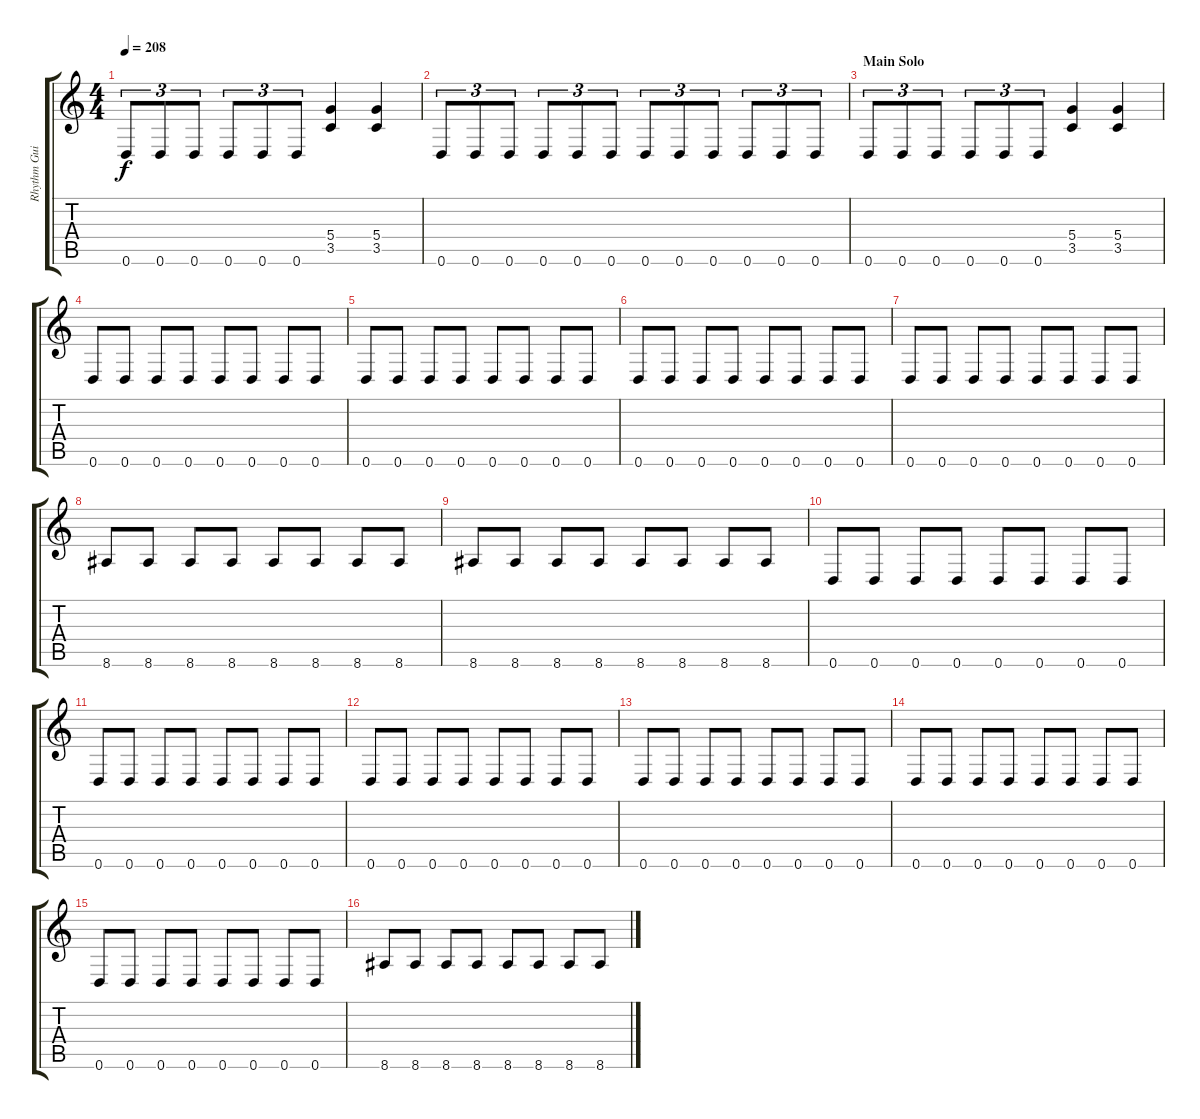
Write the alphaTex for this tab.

\track ("Rhythm Guitar" "Rhythm Gui") {instrument distortionguitar}
\staff {score tabs}
\tuning (E4 B3 G3 D3 A2 D2) {hide}
\ts (4 4)
\tempo 208
\clef g2
\ks c
0.6.8{tu (3 2) dy f} 0.6.8{tu (3 2)} 0.6.8{tu (3 2)} 0.6.8{tu (3 2)} 0.6.8{tu (3 2)} 0.6.8{tu (3 2)} (5.4 3.5).4 (5.4 3.5).4 |
0.6.8{tu (3 2)} 0.6.8{tu (3 2)} 0.6.8{tu (3 2)} 0.6.8{tu (3 2)} 0.6.8{tu (3 2)} 0.6.8{tu (3 2)} 0.6.8{tu (3 2)} 0.6.8{tu (3 2)} 0.6.8{tu (3 2)} 0.6.8{tu (3 2)} 0.6.8{tu (3 2)} 0.6.8{tu (3 2)} |
\section ("" "Main Solo")
0.6.8{tu (3 2)} 0.6.8{tu (3 2)} 0.6.8{tu (3 2)} 0.6.8{tu (3 2)} 0.6.8{tu (3 2)} 0.6.8{tu (3 2)} (5.4 3.5).4 (5.4 3.5).4 |
0.6.8 0.6.8 0.6.8 0.6.8 0.6.8 0.6.8 0.6.8 0.6.8 |
0.6.8 0.6.8 0.6.8 0.6.8 0.6.8 0.6.8 0.6.8 0.6.8 |
0.6.8 0.6.8 0.6.8 0.6.8 0.6.8 0.6.8 0.6.8 0.6.8 |
0.6.8 0.6.8 0.6.8 0.6.8 0.6.8 0.6.8 0.6.8 0.6.8 |
8.6.8 8.6.8 8.6.8 8.6.8 8.6.8 8.6.8 8.6.8 8.6.8 |
8.6.8 8.6.8 8.6.8 8.6.8 8.6.8 8.6.8 8.6.8 8.6.8 |
0.6.8 0.6.8 0.6.8 0.6.8 0.6.8 0.6.8 0.6.8 0.6.8 |
0.6.8 0.6.8 0.6.8 0.6.8 0.6.8 0.6.8 0.6.8 0.6.8 |
0.6.8 0.6.8 0.6.8 0.6.8 0.6.8 0.6.8 0.6.8 0.6.8 |
0.6.8 0.6.8 0.6.8 0.6.8 0.6.8 0.6.8 0.6.8 0.6.8 |
0.6.8 0.6.8 0.6.8 0.6.8 0.6.8 0.6.8 0.6.8 0.6.8 |
0.6.8 0.6.8 0.6.8 0.6.8 0.6.8 0.6.8 0.6.8 0.6.8 |
8.6.8 8.6.8 8.6.8 8.6.8 8.6.8 8.6.8 8.6.8 8.6.8
